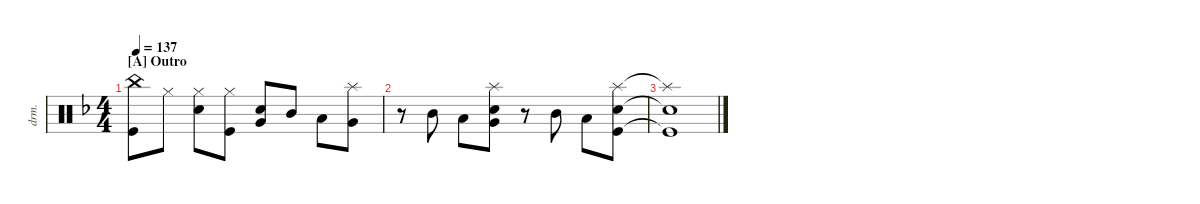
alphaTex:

\defaultSystemsLayout 4
\hideDynamics
\bracketExtendMode nobrackets
\otherSystemsTrackNameOrientation horizontal
\track ("Drumkit" "drm.") {defaultSystemsLayout 4 instrument percussion}
\staff {score}
\articulation defaults
\ts (4 4)
\section ("A" "Outro")
\tempo 137
\clef neutral
\ks f
("Kick (hit)" "China (hit)").8{dy mf} "Hi-Hat (closed)".8 ("Hi-Hat (closed)" "Snare (hit) 2").8 ("Hi-Hat (closed)" "Kick (hit)").8 ("Snare (hit) 2" "Very Low Tom (hit)").8 "Mid Tom (hit)".8 "Low Tom (hit)".8 ("Splash (hit)" "Very Low Tom (hit)").8 |
r.8 "Mid Tom (hit)".8 "Low Tom (hit)".8 ("Snare (hit) 2" "Very Low Tom (hit)" "Splash (hit)").8 r.8 "Mid Tom (hit)".8 "Low Tom (hit)".8 ("Splash (hit)" "Kick (hit)" "Snare (hit) 2").8 |
("Splash (hit)"{t} "Kick (hit)"{t} "Snare (hit) 2"{t}).1
